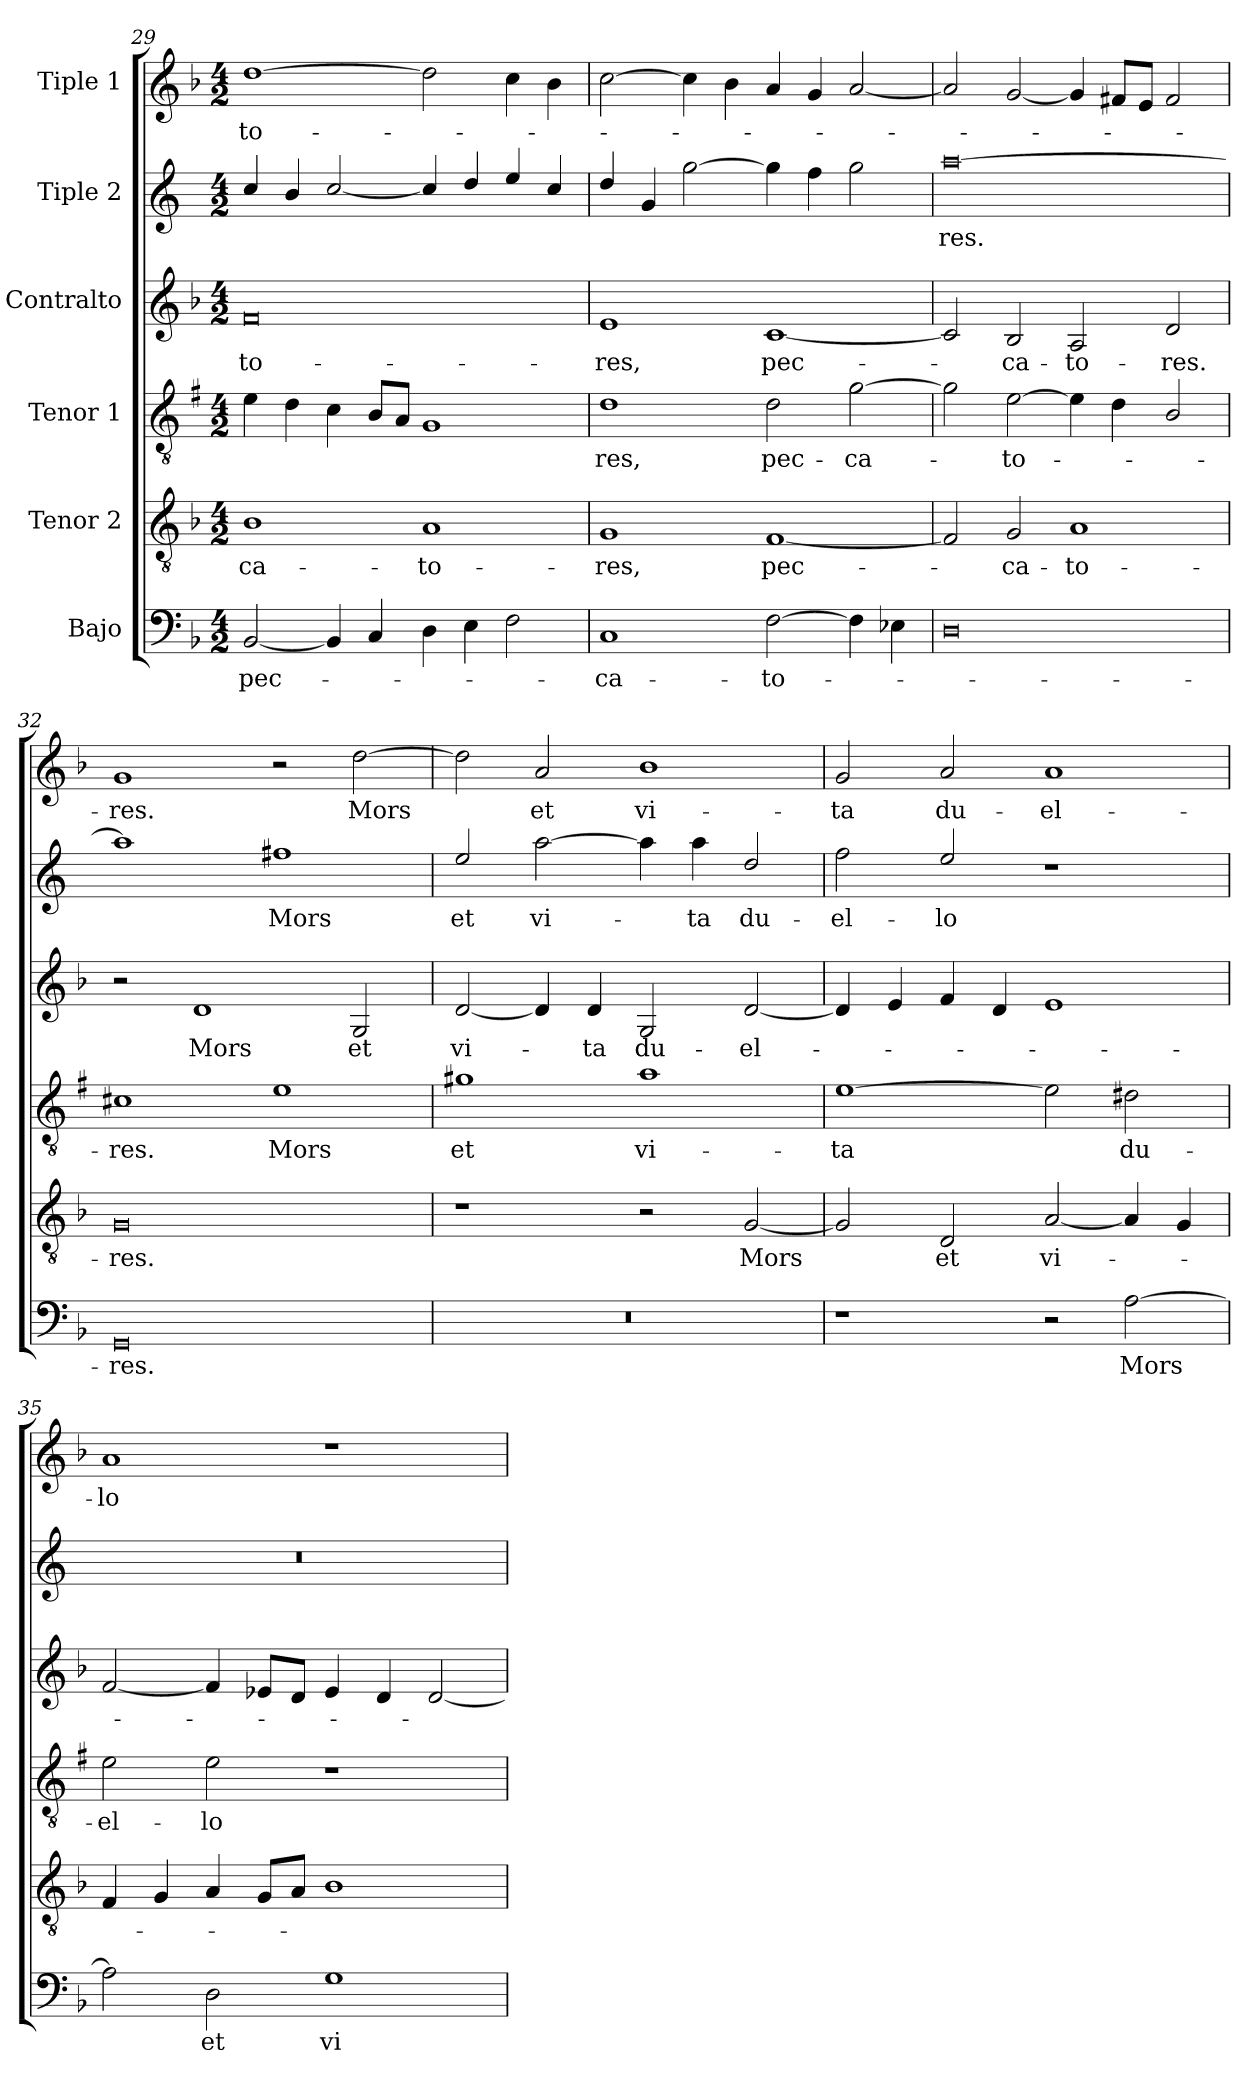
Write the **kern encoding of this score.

**kern	**text	**kern	**text	**kern	**text	**kern	**text	**kern	**text	**kern	**text
*part6	*part6	*part5	*part5	*part4	*part4	*part3	*part3	*part2	*part2	*part1	*part1
*staff6	*staff6	*staff5	*staff5	*staff4	*staff4	*staff3	*staff3	*staff2	*staff2	*staff1	*staff1
*I"Bajo	*	*I"Tenor 2	*	*I"Tenor 1	*	*I"Contralto	*	*I"Tiple 2	*	*I"Tiple 1	*
*clefF4	*	*clefGv2	*	*clefGv2	*	*clefG2	*	*clefG2	*	*clefG2	*
*	*	*	*	*ITrd1c2	*	*	*	*ITrd4c7	*	*	*
*k[b-]	*	*k[b-]	*	*k[b-]	*	*k[b-]	*	*k[b-]	*	*k[b-]	*
*F:	*	*F:	*	*F:	*	*F:	*	*F:	*	*F:	*
*M4/2	*	*M4/2	*	*M4/2	*	*M4/2	*	*M4/2	*	*M4/2	*
=29	=29	=29	=29	=29	=29	=29	=29	=29	=29	=29	=29
!	!LO:LY:b	!	!LO:LY:b	!	!	!	!LO:LY:b	!	!	!	!LO:LY:b
[2BB-/	pec-	1B-	-ca-	4d\	.	0f	-to-	4f/	.	[1dd	-to-
.	.	.	.	4c\	.	.	.	4e/	.	.	.
4BB-/]	.	.	.	4B-\	.	.	.	[2f/	.	.	.
4C/	.	.	.	8A/L	.	.	.	.	.	.	.
.	.	.	.	8G/J	.	.	.	.	.	.	.
!	!	!	!LO:LY:b	!	!	!	!	!	!	!	!
4D\	.	1A	-to-	1F	.	.	.	4f/]	.	2dd\]	.
4E\	.	.	.	.	.	.	.	4g/	.	.	.
2F\	.	.	.	.	.	.	.	4a/	.	4cc\	.
.	.	.	.	.	.	.	.	4f/	.	4b-\	.
=30	=30	=30	=30	=30	=30	=30	=30	=30	=30	=30	=30
!	!LO:LY:b	!	!LO:LY:b	!	!LO:LY:b	!	!LO:LY:b	!	!	!	!
1C	-ca-	1G	-res,	1c	-res,	1e	-res,	4g/	.	[2cc\	.
.	.	.	.	.	.	.	.	4c/	.	.	.
.	.	.	.	.	.	.	.	[2cc\	.	4cc\]	.
.	.	.	.	.	.	.	.	.	.	4b-\	.
!	!LO:LY:b	!	!LO:LY:b	!	!LO:LY:b	!	!LO:LY:b	!	!	!	!
[2F\	-to-	[1F	pec-	2c\	pec-	[1c	pec-	4cc\]	.	4a/	.
.	.	.	.	.	.	.	.	4b-\	.	4g/	.
!	!	!	!	!	!LO:LY:b	!	!	!	!	!	!
4F\]	.	.	.	[2f\	-ca-	.	.	2cc\	.	[2a/	.
4E-X\	.	.	.	.	.	.	.	.	.	.	.
!!LO:PB:g=z
=31	=31	=31	=31	=31	=31	=31	=31	=31	=31	=31	=31
!	!	!	!	!	!	!	!	!	!LO:LY:b	!	!
0D	.	2F/]	.	2f\]	.	2c/]	.	[0dd	-res.	2a/]	.
!	!	!	!LO:LY:b	!	!LO:LY:b	!	!LO:LY:b	!	!	!	!
.	.	2G/	-ca-	[2d\	-to-	2B-/	-ca-	.	.	[2g/	.
!	!	!	!LO:LY:b	!	!	!	!LO:LY:b	!	!	!	!
.	.	1A	-to-	4d\]	.	2A/	-to-	.	.	4g/]	.
.	.	.	.	4c\	.	.	.	.	.	8f#X/L	.
.	.	.	.	.	.	.	.	.	.	8e/J	.
!	!	!	!	!	!	!	!LO:LY:b	!	!	!	!
.	.	.	.	2A/	.	2d/	-res.	.	.	2f#/	.
=32	=32	=32	=32	=32	=32	=32	=32	=32	=32	=32	=32
!	!LO:LY:b	!	!LO:LY:b	!	!LO:LY:b	!	!	!	!	!	!LO:LY:b
0GG	-res.	0G	-res.	1Bn	-res.	2r	.	1dd]	.	1g	-res.
!	!	!	!	!	!	!	!LO:LY:b	!	!	!	!
.	.	.	.	.	.	1d	Mors	.	.	.	.
!	!	!	!	!	!LO:LY:b	!	!	!	!LO:LY:b	!	!
.	.	.	.	1d	Mors	.	.	1bn	Mors	2r	.
!	!	!	!	!	!	!	!LO:LY:b	!	!	!	!LO:LY:b
.	.	.	.	.	.	2G/	et	.	.	[2dd\	Mors
=33	=33	=33	=33	=33	=33	=33	=33	=33	=33	=33	=33
!	!	!	!	!	!LO:LY:b	!	!LO:LY:b	!	!LO:LY:b	!	!
0r	.	1r	.	1f#X	et	[2d/	vi-	2a/	et	2dd\]	.
!	!	!	!	!	!	!	!	!	!LO:LY:b	!	!LO:LY:b
.	.	.	.	.	.	4d/]	.	[2dd\	vi-	2a/	et
!	!	!	!	!	!	!	!LO:LY:b	!	!	!	!
.	.	.	.	.	.	4d/	-ta	.	.	.	.
!	!	!	!	!	!LO:LY:b	!	!LO:LY:b	!	!	!	!LO:LY:b
.	.	2r	.	1g	vi-	2G/	du-	4dd\]	.	1b-	vi-
!	!	!	!	!	!	!	!	!	!LO:LY:b	!	!
.	.	.	.	.	.	.	.	4dd\	-ta	.	.
!	!	!	!LO:LY:b	!	!	!	!LO:LY:b	!	!LO:LY:b	!	!
.	.	[2G/	Mors	.	.	[2d/	-el-	2g/	du-	.	.
=34	=34	=34	=34	=34	=34	=34	=34	=34	=34	=34	=34
!	!	!	!	!	!LO:LY:b	!	!	!	!LO:LY:b	!	!LO:LY:b
1r	.	2G/]	.	[1d	-ta	4d/]	.	2b-\	-el-	2g/	-ta
.	.	.	.	.	.	4e/	.	.	.	.	.
!	!	!	!LO:LY:b	!	!	!	!	!	!LO:LY:b	!	!LO:LY:b
.	.	2D/	et	.	.	4f/	.	2a/	-lo	2a/	du-
.	.	.	.	.	.	4d/	.	.	.	.	.
!	!	!	!LO:LY:b	!	!	!	!	!	!	!	!LO:LY:b
2r	.	[2A/	vi-	2d\]	.	1e	.	1r	.	1a	-el-
!	!LO:LY:b	!	!	!	!LO:LY:b	!	!	!	!	!	!
[2A\	Mors	4A/]	.	2c#X\	du-	.	.	.	.	.	.
.	.	4G/	.	.	.	.	.	.	.	.	.
=35	=35	=35	=35	=35	=35	=35	=35	=35	=35	=35	=35
!	!	!	!	!	!LO:LY:b	!	!	!	!	!	!LO:LY:b
2A\]	.	4F/	.	2d\	-el-	[2f/	.	0r	.	1a	-lo
.	.	4G/	.	.	.	.	.	.	.	.	.
!	!LO:LY:b	!	!	!	!LO:LY:b	!	!	!	!	!	!
2D\	et	4A/	.	2d\	-lo	4f/]	.	.	.	.	.
.	.	8G/L	.	.	.	8e-X/L	.	.	.	.	.
.	.	8A/J	.	.	.	8d/J	.	.	.	.	.
!	!LO:LY:b	!	!	!	!	!	!	!	!	!	!
1G	vi-	1B-	.	1r	.	4e-/	.	.	.	1r	.
.	.	.	.	.	.	4d/	.	.	.	.	.
.	.	.	.	.	.	[2d/	.	.	.	.	.
=	=	=	=	=	=	=	=	=	=	=	=
*-	*-	*-	*-	*-	*-	*-	*-	*-	*-	*-	*-
